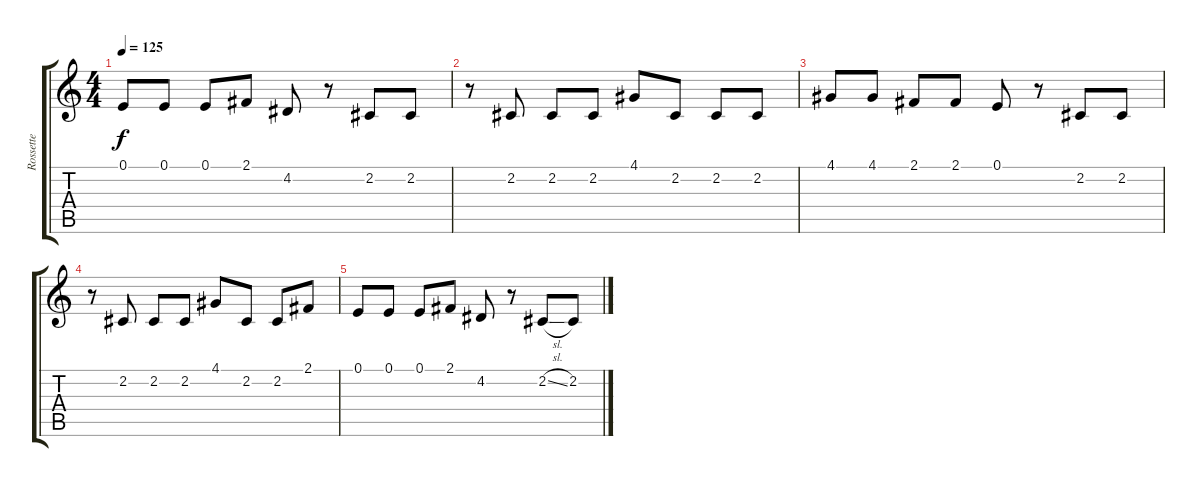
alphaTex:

\track ("Rossette" "Rossette") {instrument sopranosax}
\staff {score tabs}
\tuning (E4 B3 G3 D3 A2 E2) {hide}
\ts (4 4)
\tempo 125
\clef g2
\ks c
0.1.8{dy f} 0.1.8 0.1.8 2.1.8 4.2.8 r.8 2.2.8 2.2.8 |
r.8 2.2.8 2.2.8 2.2.8 4.1.8 2.2.8 2.2.8 2.2.8 |
4.1.8 4.1.8 2.1.8 2.1.8 0.1.8 r.8 2.2.8 2.2.8 |
r.8 2.2.8 2.2.8 2.2.8 4.1.8 2.2.8 2.2.8 2.1.8 |
0.1.8 0.1.8 0.1.8 2.1.8 4.2.8 r.8 2.2{sl}.8 2.2.8
